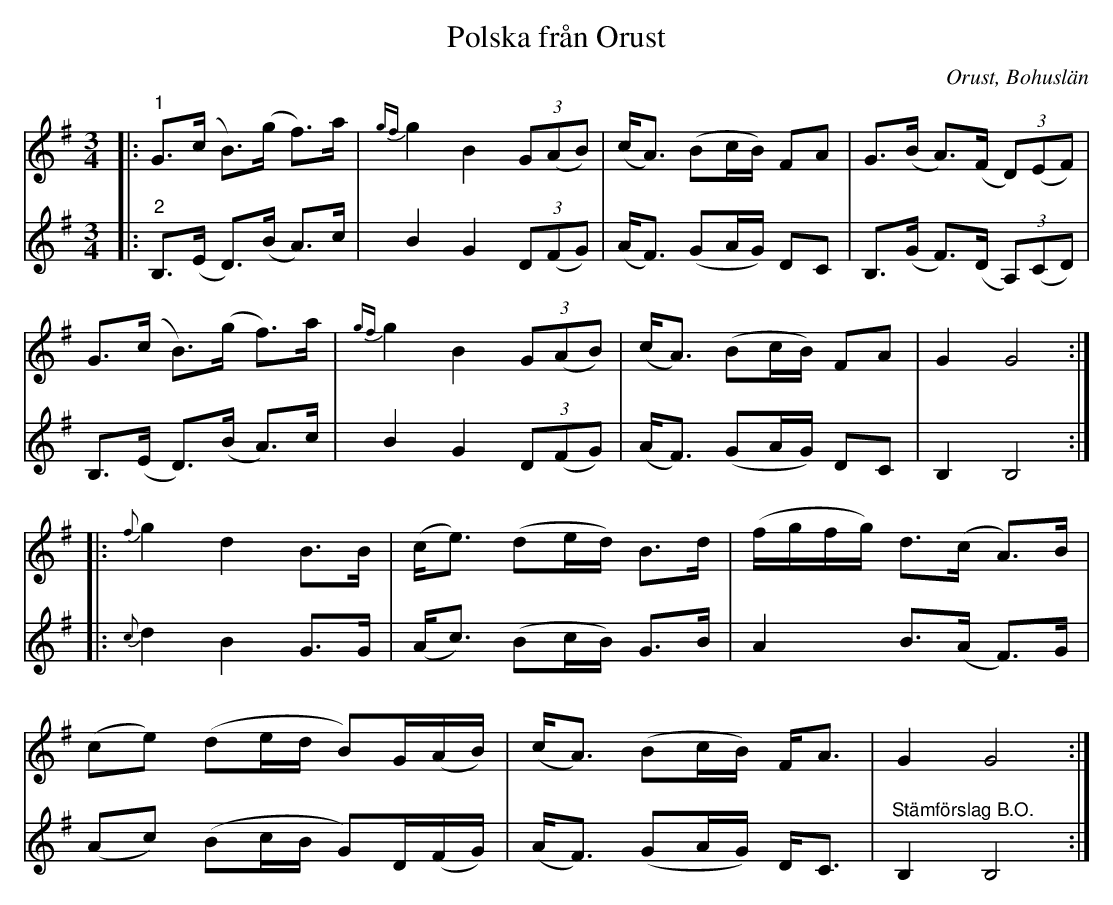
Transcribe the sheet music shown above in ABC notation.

X:1
T:Polska från Orust
O:Orust, Bohuslän
L:1/8
M:3/4
K:G
V:1
|:"^1" G>(c B>)(g f>)a |{gf} g2 B2 (3G(AB) | (c<A) (Bc/B/) FA | G>(B A>)(F (3D)(EF) |
G>(c B>)(g f>)a |{gf} g2 B2 (3G(AB) | (c<A) (Bc/B/) FA | G2 G4 ::
{f} g2 d2 B>B | (c<e) (de/d/) B>d | (f/g/f/g/) d>(c A>)B |
(ce) (de/d/ B)G/(A/B/) | (c<A) (Bc/B/) F<A | G2 G4 :|
V:2
|:"^2" B,>(E D>)(B A>)c | B2 G2 (3D(FG) | (A<F) (GA/G/) DC | B,>(G F>)(D (3A,)(CD) |
B,>(E D>)(B A>)c | B2 G2 (3D(FG) | (A<F) (GA/G/) DC | B,2 B,4 ::{c} d2 B2 G>G |
(A<c) (Bc/B/) G>B | A2 B>(A F>)G | (Ac) (Bc/B/ G)D/(F/G/) | (A<F) (GA/G/) D<C | "^Stämförslag B.O." B,2 B,4 :|
